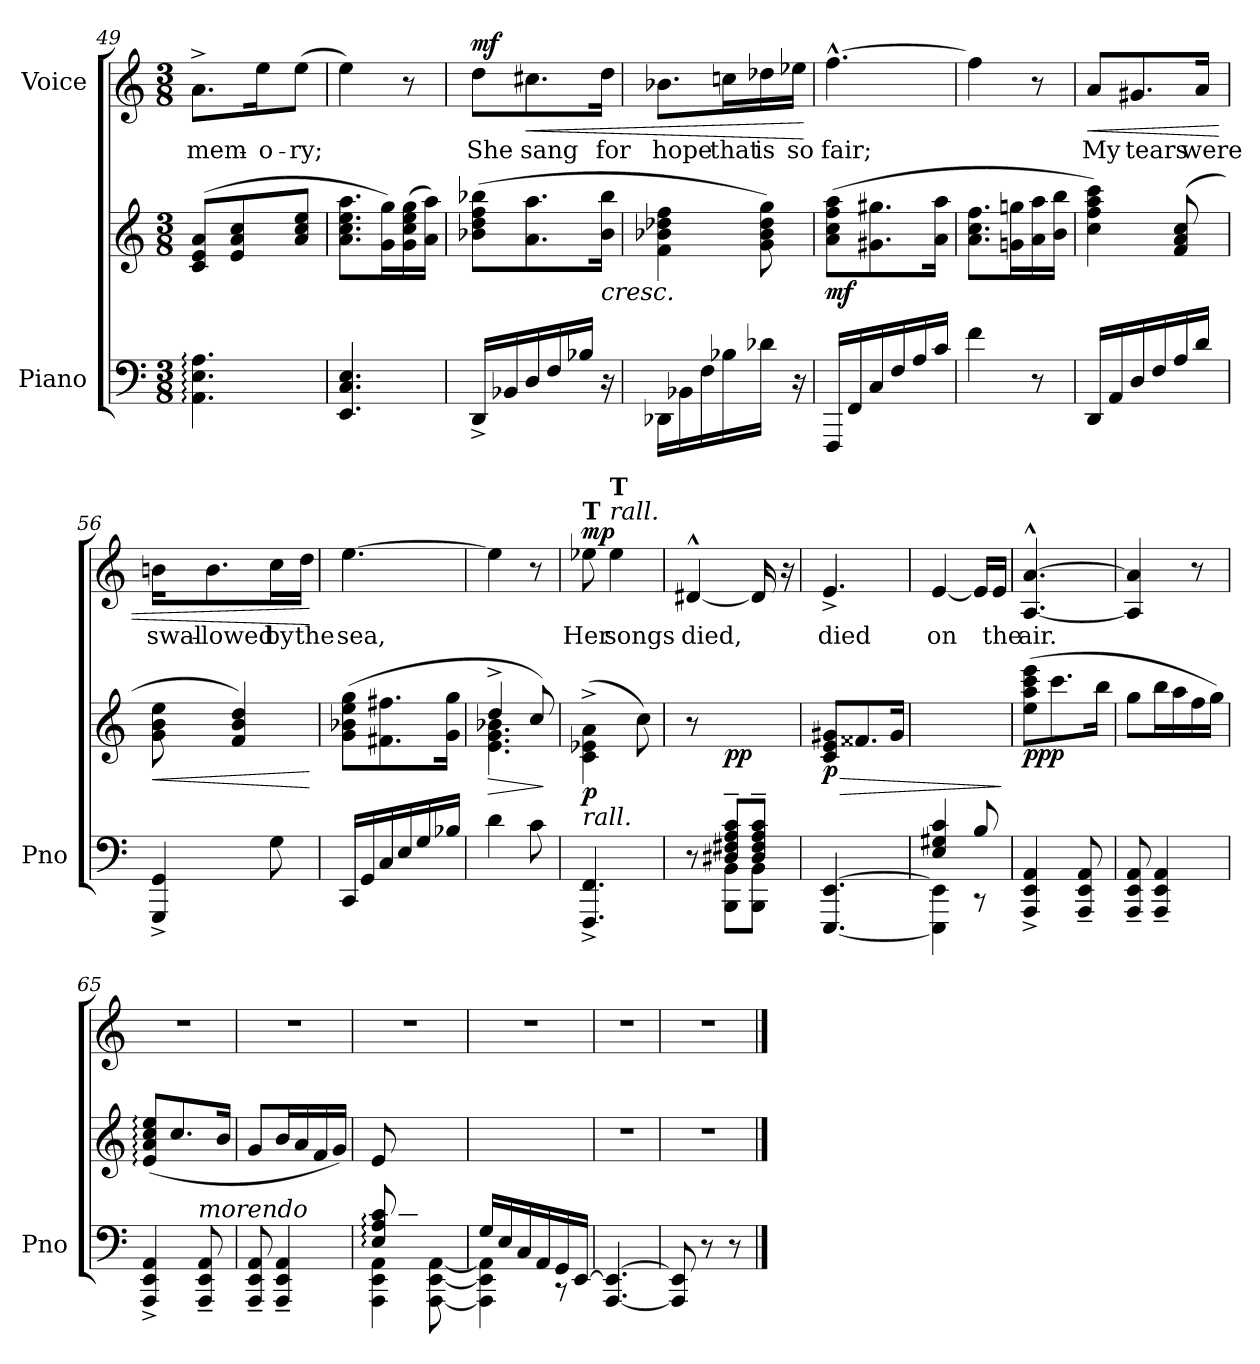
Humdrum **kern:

**kern	**kern	**dynam	**kern	**text	**dynam
*part2	*part2	*part2	*part1	*part1	*part1
*staff3	*staff2	*staff2/3	*staff1	*staff1	*staff1
*I"Piano	*	*	*I"Voice	*	*
*I'Pno	*	*	*	*	*
*clefF4	*clefG2	*	*clefG2	*	*
*k[]	*k[]	*	*k[]	*	*
*M3/8	*M3/8	*	*M3/8	*	*
=49	=49	=49	=49	=49	=49
!	!	!	!	!LO:LY:b	!
4.AA\: 4.E\: 4.A\:	(>8c/ 8e/ 8a/L	.	8.a^\L	mem-	.
.	8e/ 8a/ 8cc/	.	.	.	.
!	!	!	!	!LO:LY:b	!
.	.	.	16ee\K	-o-	.
!	!	!	!	!LO:LY:b	!
.	8a/ 8cc/ 8ee/J	.	(>8ee\J	-ry;	.
!!LO:LB:g=z
=50	=50	=50	=50	=50	=50
4.EE/ 4.C/ 4.E/	8.a\ 8.cc\ 8.ee\ 8.aa\L	.	4ee\)	.	.
.	16g\ 16gg\L)	.	.	.	.
.	(>16g\ 16cc\ 16ee\ 16gg\	.	8r	.	.
.	16a\ 16aa\JJ)	.	.	.	.
=51	=51	=51	=51	=51	=51
!	!	!	!	!LO:LY:b	!LO:DY:a
16DD^/LL	(>8b-X\ 8dd\ 8ff\ 8bb-X\L	.	8dd\L	She	mf
16BB-X/	.	.	.	.	.
!	!	!	!	!LO:LY:b	!LO:HP:b
16D/	8.a\ 8.aa\	.	8.cc#X\	sang	<
16F/	.	.	.	.	.
16B-X/JJ	.	.	.	.	.
!	!LO:TX:b:i:t=cresc.	!	!	!	!
!	!	!	!	!LO:LY:b	!
16r	16b-\ 16bb-\Jk	.	16dd\Jk	for	.
=52	=52	=52	=52	=52	=52
!	!	!	!	!LO:LY:b	!
16DD-X\LL	4f\ 4b-X\ 4dd-X\ 4ff\	.	8.b-X\L	hope	.
16BB-X\	.	.	.	.	.
16F\	.	.	.	.	.
!	!	!	!	!LO:LY:b	!
16B-i\	.	.	16ccn\L	that	.
!	!	!	!	!LO:LY:b	!
16d-X\JJ	8g\ 8b-\ 8dd-\ 8gg\)	.	16dd-X\	is	.
!	!	!	!	!LO:LY:b	!
16r	.	.	16ee-X\JJ	so	.
.	.	.	.	.	[
=53	=53	=53	=53	=53	=53
!	!	!LO:DY:b	!	!LO:LY:b	!
16FFF/LL	(>8a\ 8cc\ 8ff\ 8aa\L	mf	[4.ff^^\	fair;	.
16FF/	.	.	.	.	.
16C/	8.g#X\ 8.gg#X\	.	.	.	.
16F/	.	.	.	.	.
16A/	.	.	.	.	.
16c/JJ	16a\ 16aa\Jk	.	.	.	.
=54	=54	=54	=54	=54	=54
4f\	8.a\ 8.cc\ 8.ff\L	.	4ff\]	.	.
.	16gn\ 16ggn\L	.	.	.	.
8r	16a\ 16aa\	.	8r	.	.
.	16b\ 16bb\JJ	.	.	.	.
=55	=55	=55	=55	=55	=55
!	!	!	!	!LO:LY:b	!LO:HP:b
16DD/LL	4cc\ 4ff\ 4aa\ 4ccc\)	.	8a/L	My	<
16AA/	.	.	.	.	.
!	!	!	!	!LO:LY:b	!
16D/	.	.	8.g#X/	tears	.
16F/	.	.	.	.	.
16A/	(>8f/ 8a/ 8cc/	.	.	.	.
!	!	!	!	!LO:LY:b	!
16d/JJ	.	.	16a/Jk	were	.
!!LO:LB:g=z
=56	=56	=56	=56	=56	=56
!	!	!LO:HP:b	!	!LO:LY:b	!
4GGG/^ 4GG/^	8g\ 8b\ 8ee\	<	16bn\KL	swal-	.
!	!	!	!	!LO:LY:b	!
.	.	.	8.b\	-lowed	.
.	4f/ 4b/ 4dd/)	.	.	.	.
!	!	!	!	!LO:LY:b	!
8G\	.	.	16cc\L	by	.
!	!	!	!	!LO:LY:b	!
.	.	.	16dd\JJ	the	.
.	.	[	.	.	[
=57	=57	=57	=57	=57	=57
!	!	!	!	!LO:LY:b	!
16CC/LL	(>8g\ 8b-X\ 8ee\ 8gg\L	.	[4.ee\	sea,	.
16GG/	.	.	.	.	.
16C/	8.f#X\ 8.ff#X\	.	.	.	.
16E/	.	.	.	.	.
16G/	.	.	.	.	.
16B-X/JJ	16g\ 16gg\Jk	.	.	.	.
=58	=58	=58	=58	=58	=58
!	!	!LO:HP:b	!	!	!
*	*^	*	*	*	*
4d\	4dd^/	4.e\ 4.g\ 4.b-X\	>	4ee\]	.	.
8c\	8cc/)	.	.	8r	.	.
*	*v	*v	*	*	*	*
.	.	]	.	.	.
=59	=59	=59	=59	=59	=59
!	!	!	!LO:TX:a:B:t=T	!	!
!	!LO:TX:b:i:t=rall.	!	!	!	!
!	!	!LO:DY:b	!	!LO:LY:b	!LO:DY:a
4.FFF/^ 4.FF/^	(>4c\^ 4e-X\^ 4a\^	p	8ee-X\	Her	mp
!	!	!	!LO:TX:a:i:t=rall.	!	!
!	!	!	!LO:TX:a:B:t=T	!	!
!	!	!	!	!LO:LY:b	!
.	.	.	4ee-\	songs	.
.	8cc\)	.	.	.	.
=60	=60	=60	=60	=60	=60
*^	*	*	*	*	*
!	!	!	!	!	!LO:LY:b	!
8ryy	8r	8r	.	[4d#X^^/	died,	.
!	!	!	!LO:DY:b	!	!	!
8D#X/~ 8F#X/~ 8A/~ 8c/~L	8BBB\ 8BB\L	4ryy	pp	.	.	.
8D#/~ 8F#/~ 8A/~ 8c/~J	8BBB\ 8BB\J	.	.	16d#/]	.	.
.	.	.	.	16r	.	.
*v	*v	*	*	*	*	*
=61	=61	=61	=61	=61	=61
!	!	!LO:HP:b	!	!LO:LY:b	!
!	!	!LO:DY:n=1:b	!	!	!
[4.EEE/ [4.EE/	(>8c/ 8e/ 8g#X/L	> p	4.e^/	died	.
.	8.f##X/	.	.	.	.
.	16g#/Jk	.	.	.	.
=62	=62	=62	=62	=62	=62
*^	*	*	*	*	*
!	!	!	!	!	!LO:LY:b	!
4E/ 4G#X/ 4c/	4EEE\] 4EE\]	4.ryy	.	[4e/	on	.
8B/)	8rCC	.	.	16e/LL]	.	.
!	!	!	!	!	!LO:LY:b	!
.	.	.	.	16e/JJ	the	.
*v	*v	*	*	*	*	*
.	.	]	.	.	.
!!LO:LB:g=z
=63	=63	=63	=63	=63	=63
!	!	!LO:DY:b	!	!LO:LY:b	!
4AAA/^ 4EE/^ 4AA/^	(>8ee\ 8aa\ 8ccc\ 8eee\L	ppp	[4.A/^^ [4.a/^^	air.	.
.	8.ccc\	.	.	.	.
8AAA/~ 8EE/~ 8AA/~	.	.	.	.	.
.	16bb\Jk	.	.	.	.
=64	=64	=64	=64	=64	=64
8AAA/~ 8EE/~ 8AA/~	8gg\L	.	4A/] 4a/]	.	.
4AAA/~ 4EE/~ 4AA/~	16bb\L	.	.	.	.
.	16aa\	.	.	.	.
.	16ff\	.	8r	.	.
.	16gg\JJ)	.	.	.	.
=65	=65	=65	=65	=65	=65
4AAA/^ 4EE/^ 4AA/^	(>8e/: 8a/: 8cc/: 8ee/:L	.	4.r	.	.
.	8.cc/	.	.	.	.
!LO:TX:a:i:t=morendo	!	!	!	!	!
8AAA/~ 8EE/~ 8AA/~	.	.	.	.	.
.	16b/Jk	.	.	.	.
=66	=66	=66	=66	=66	=66
8AAA/~ 8EE/~ 8AA/~	8g/L	.	4.r	.	.
4AAA/~ 4EE/~ 4AA/~	16b/L	.	.	.	.
.	16a/	.	.	.	.
.	16f/	.	.	.	.
.	16g/JJ)	.	.	.	.
=67	=67	=67	=67	=67	=67
*^	*	*	*	*	*
*	*^	*	*	*	*	*
8ryy	4AAA\ 4EE\ 4AA\	8E/: 8A/: 8c/:	(>8e:/L	.	4.r	.	.
8.c/	.	4ryy	4ryy	.	.	.	.
.	[8AAA\ [8EE\ [8AA\	.	.	.	.	.	.
16B/Jk	.	.	.	.	.	.	.
*	*v	*v	*	*	*	*	*
=68	=68	=68	=68	=68	=68	=68
16G/LL	4AAA\] 4EE\] 4AA\]	4.ryy	.	4.r	.	.
16E/	.	.	.	.	.	.
16C/	.	.	.	.	.	.
16AA/	.	.	.	.	.	.
16GG/	8rCC	.	.	.	.	.
[16EE/JJ	.	.	.	.	.	.
*v	*v	*	*	*	*	*
=69	=69	=69	=69	=69	=69
[4.AAA/ 4.EE/_	4.r	.	4.r	.	.
=70	=70	=70	=70	=70	=70
8AAA/] 8EE/]	4.r)	.	4.r	.	.
8r	.	.	.	.	.
8r	.	.	.	.	.
==	==	==	==	==	==
*-	*-	*-	*-	*-	*-
